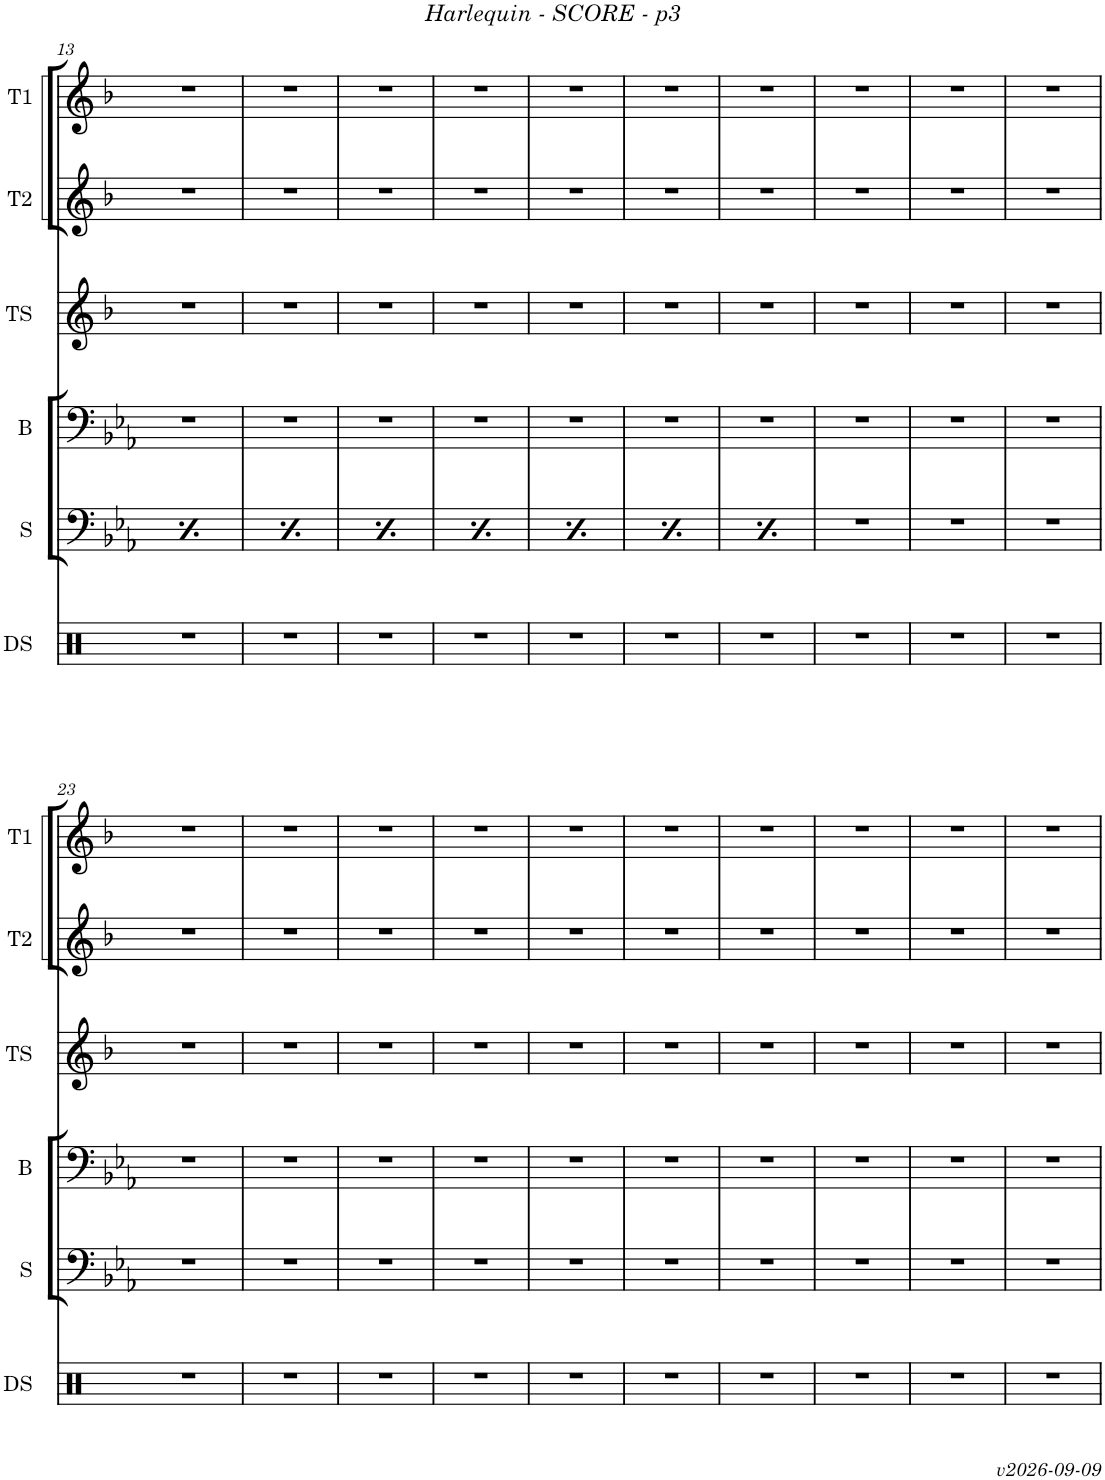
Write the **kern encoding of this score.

**kern	**kern	**dynam	**kern	**kern	**kern	**kern
*part6	*part5	*part5	*part4	*part3	*part2	*part1
*staff6	*staff5	*staff5	*staff4	*staff3	*staff2	*staff1
*I"Drumset	*I"Sousa	*	*I"Trombone	*I"Tenor Sax	*I"Trumpet 2	*I"Trumpet 1
*I'DS	*I'S	*	*	*I'TS	*I'T2	*I'T1
!!LO:PB:g=z
*clefX	*clefF4	*	*clefF4	*clefG2	*clefG2	*clefG2
*	*	*	*	*Trd8c14	*Trd1c2	*Trd1c2
*k[]	*k[b-e-a-]	*	*k[b-e-a-]	*k[b-]	*k[b-]	*k[b-]
*M7/8	*M7/8	*	*M7/8	*M7/8	*M7/8	*M7/8
=13	=13	=13	=13	=13	=13	=13
!	!	!LO:DY:b	!	!	!	!
2..r	8CC/	mf	2..r	2..r	2..r	2..r
.	8r	.	.	.	.	.
.	8C/	.	.	.	.	.
.	8r	.	.	.	.	.
.	(16FF/LL	.	.	.	.	.
.	16FF#X/	.	.	.	.	.
.	16GG/JJ)	.	.	.	.	.
.	8BB-/L	.	.	.	.	.
.	16GG/Jk	.	.	.	.	.
=14	=14	=14	=14	=14	=14	=14
!	!	!LO:DY:b	!	!	!	!
2..r	8CC/	mf	2..r	2..r	2..r	2..r
.	8r	.	.	.	.	.
.	8C/	.	.	.	.	.
.	8r	.	.	.	.	.
.	(16FF/LL	.	.	.	.	.
.	16FF#X/	.	.	.	.	.
.	16GG/JJ)	.	.	.	.	.
.	8BB-/L	.	.	.	.	.
.	16GG/Jk	.	.	.	.	.
=15	=15	=15	=15	=15	=15	=15
!	!	!LO:DY:b	!	!	!	!
2..r	8CC/	mf	2..r	2..r	2..r	2..r
.	8r	.	.	.	.	.
.	8C/	.	.	.	.	.
.	8r	.	.	.	.	.
.	(16FF/LL	.	.	.	.	.
.	16FF#X/	.	.	.	.	.
.	16GG/JJ)	.	.	.	.	.
.	8BB-/L	.	.	.	.	.
.	16GG/Jk	.	.	.	.	.
=16	=16	=16	=16	=16	=16	=16
!	!	!LO:DY:b	!	!	!	!
2..r	8CC/	mf	2..r	2..r	2..r	2..r
.	8r	.	.	.	.	.
.	8C/	.	.	.	.	.
.	8r	.	.	.	.	.
.	(16FF/LL	.	.	.	.	.
.	16FF#X/	.	.	.	.	.
.	16GG/JJ)	.	.	.	.	.
.	8BB-/L	.	.	.	.	.
.	16GG/Jk	.	.	.	.	.
=17	=17	=17	=17	=17	=17	=17
!	!	!LO:DY:b	!	!	!	!
2..r	8CC/	mf	2..r	2..r	2..r	2..r
.	8r	.	.	.	.	.
.	8C/	.	.	.	.	.
.	8r	.	.	.	.	.
.	(16FF/LL	.	.	.	.	.
.	16FF#X/	.	.	.	.	.
.	16GG/JJ)	.	.	.	.	.
.	8BB-/L	.	.	.	.	.
.	16GG/Jk	.	.	.	.	.
=18	=18	=18	=18	=18	=18	=18
!	!	!LO:DY:b	!	!	!	!
2..r	8CC/	mf	2..r	2..r	2..r	2..r
.	8r	.	.	.	.	.
.	8C/	.	.	.	.	.
.	8r	.	.	.	.	.
.	(16FF/LL	.	.	.	.	.
.	16FF#X/	.	.	.	.	.
.	16GG/JJ)	.	.	.	.	.
.	8BB-/L	.	.	.	.	.
.	16GG/Jk	.	.	.	.	.
=19	=19	=19	=19	=19	=19	=19
!	!	!LO:DY:b	!	!	!	!
2..r	8CC/	mf	2..r	2..r	2..r	2..r
.	8r	.	.	.	.	.
.	8C/	.	.	.	.	.
.	8r	.	.	.	.	.
.	(16FF/LL	.	.	.	.	.
.	16FF#X/	.	.	.	.	.
.	16GG/JJ)	.	.	.	.	.
.	8BB-/L	.	.	.	.	.
.	16GG/Jk	.	.	.	.	.
=20	=20	=20	=20	=20	=20	=20
2..r	2..r	.	2..r	2..r	2..r	2..r
=21	=21	=21	=21	=21	=21	=21
2..r	2..r	.	2..r	2..r	2..r	2..r
=22	=22	=22	=22	=22	=22	=22
2..r	2..r	.	2..r	2..r	2..r	2..r
!!LO:LB:g=z
=23	=23	=23	=23	=23	=23	=23
2..r	2..r	.	2..r	2..r	2..r	2..r
=24	=24	=24	=24	=24	=24	=24
2..r	2..r	.	2..r	2..r	2..r	2..r
=25	=25	=25	=25	=25	=25	=25
2..r	2..r	.	2..r	2..r	2..r	2..r
=26	=26	=26	=26	=26	=26	=26
2..r	2..r	.	2..r	2..r	2..r	2..r
=27	=27	=27	=27	=27	=27	=27
2..r	2..r	.	2..r	2..r	2..r	2..r
=28	=28	=28	=28	=28	=28	=28
2..r	2..r	.	2..r	2..r	2..r	2..r
=29	=29	=29	=29	=29	=29	=29
2..r	2..r	.	2..r	2..r	2..r	2..r
=30	=30	=30	=30	=30	=30	=30
2..r	2..r	.	2..r	2..r	2..r	2..r
=31	=31	=31	=31	=31	=31	=31
2..r	2..r	.	2..r	2..r	2..r	2..r
=32	=32	=32	=32	=32	=32	=32
2..r	2..r	.	2..r	2..r	2..r	2..r
=	=	=	=	=	=	=
*-	*-	*-	*-	*-	*-	*-
